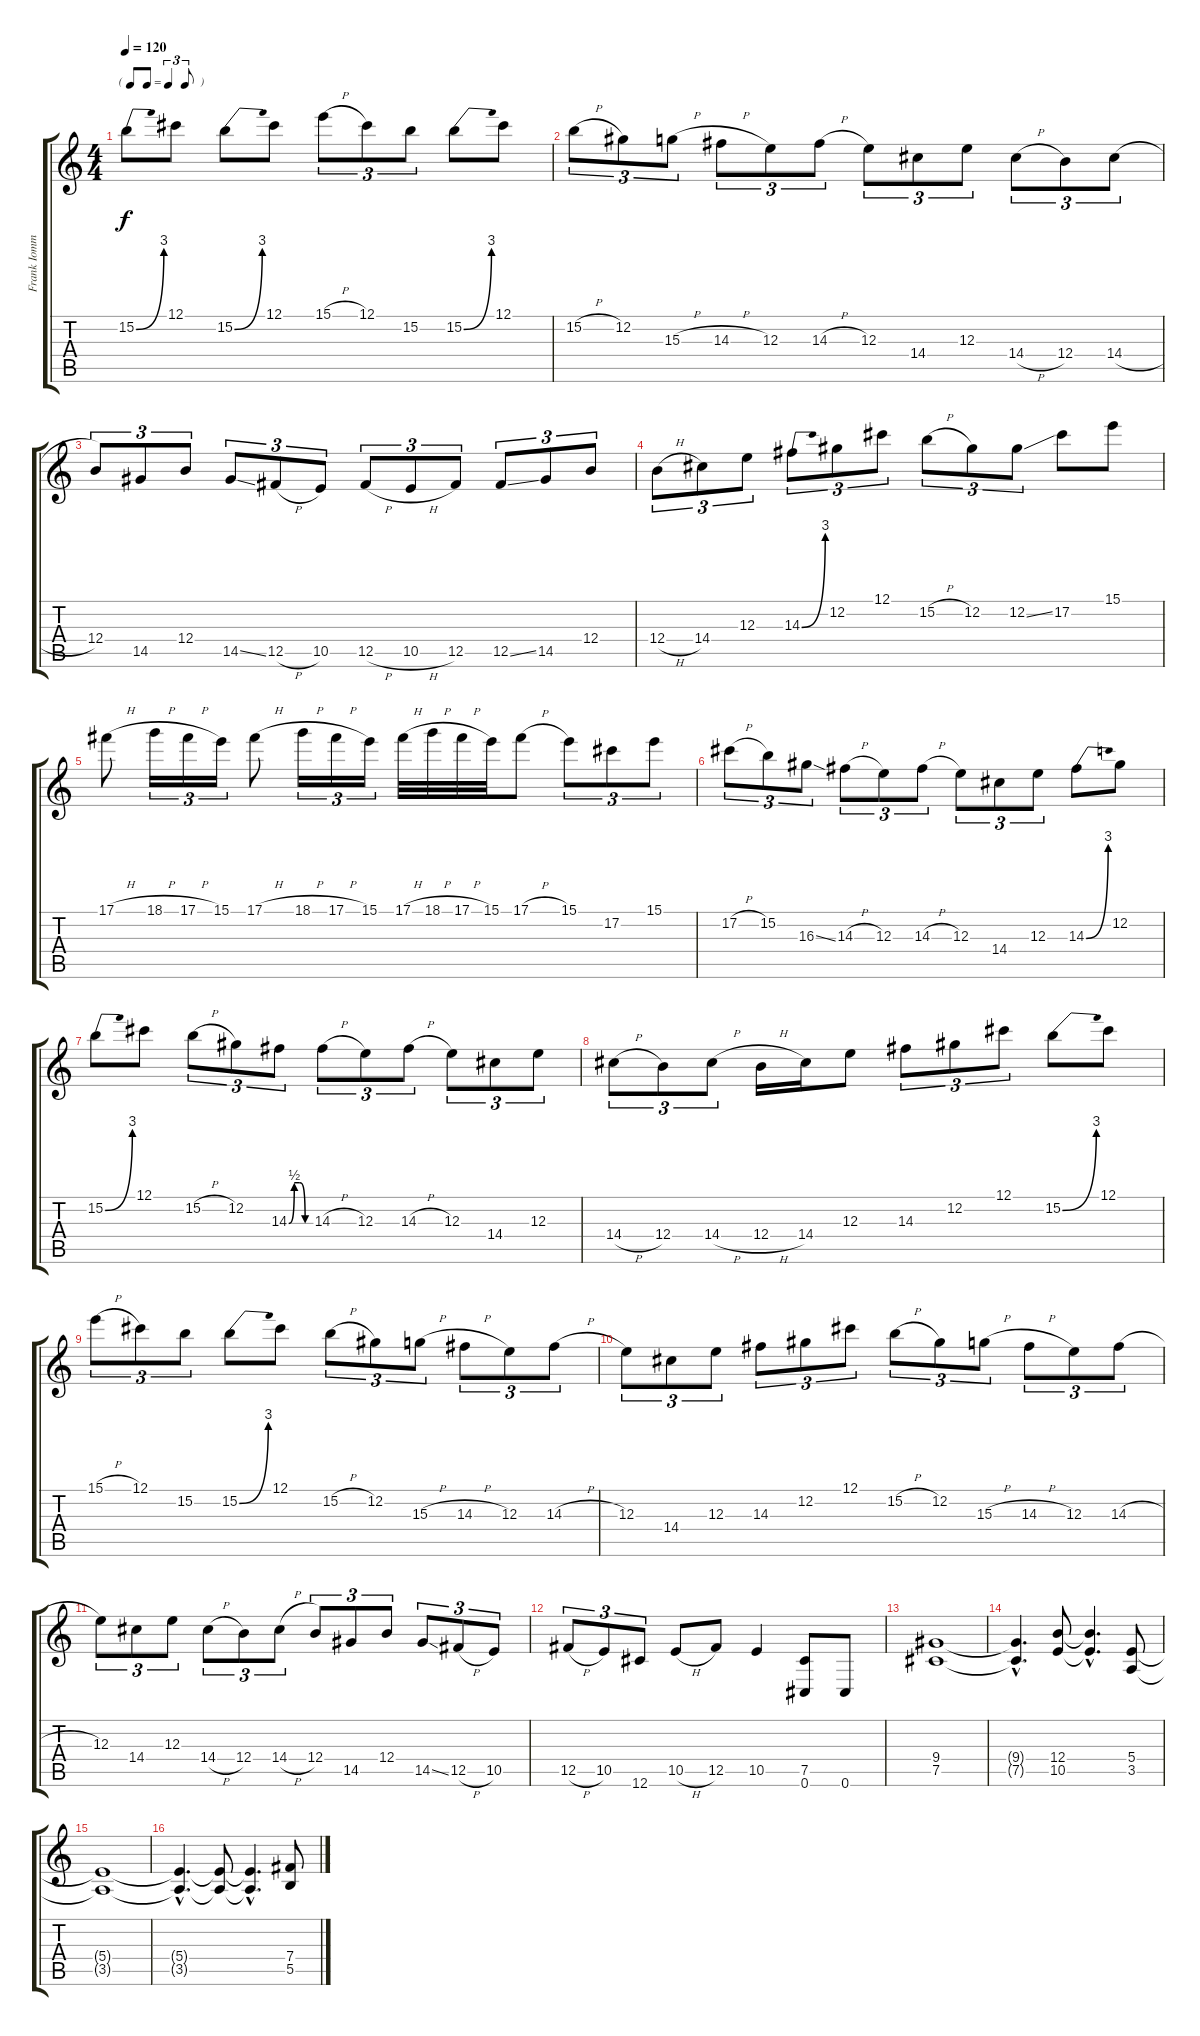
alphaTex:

\track ("Frank Iommi" "Frank Iomm") {instrument distortionguitar}
\staff {score tabs}
\tuning (Db4 Ab3 E3 B2 Gb2 Db2) {hide}
\ts (4 4)
\tf triplet8th
\tempo 120
\clef g2
\ks c
15.2{be (bend 0 0 60 12)}.8{dy f} 12.1.8 15.2{be (bend 0 0 60 12)}.8 12.1.8 15.1{h}.8{tu (3 2)} 12.1.8{tu (3 2)} 15.2.8{tu (3 2)} 15.2{be (bend 0 0 60 12)}.8 12.1.8 |
15.2{h}.8{tu (3 2)} 12.2.8{tu (3 2)} 15.3{h}.8{tu (3 2)} 14.3{h}.8{tu (3 2)} 12.3.8{tu (3 2)} 14.3{h}.8{tu (3 2)} 12.3.8{tu (3 2)} 14.4.8{tu (3 2)} 12.3.8{tu (3 2)} 14.4{h}.8{tu (3 2)} 12.4.8{tu (3 2)} 14.4{h}.8{tu (3 2)} |
12.4.8{tu (3 2)} 14.5.8{tu (3 2)} 12.4.8{tu (3 2)} 14.5{ss}.8{tu (3 2)} 12.5{h}.8{tu (3 2)} 10.5.8{tu (3 2)} 12.5{h}.8{tu (3 2)} 10.5{h}.8{tu (3 2)} 12.5.8{tu (3 2)} 12.5{ss}.8{tu (3 2)} 14.5.8{tu (3 2)} 12.4.8{tu (3 2)} |
12.4{h}.8{tu (3 2)} 14.4.8{tu (3 2)} 12.3.8{tu (3 2)} 14.3{be (bend 0 0 60 12)}.8{tu (3 2)} 12.2.8{tu (3 2)} 12.1.8{tu (3 2)} 15.2{h}.8{tu (3 2)} 12.2.8{tu (3 2)} 12.2{ss}.8{tu (3 2)} 17.2.8 15.1.8 |
17.1{h}.8 18.1{h}.16{tu (3 2)} 17.1{h}.16{tu (3 2)} 15.1.16{tu (3 2)} 17.1{h}.8 18.1{h}.16{tu (3 2)} 17.1{h}.16{tu (3 2)} 15.1.16{tu (3 2)} 17.1{h}.32 18.1{h}.32 17.1{h}.32 15.1.32 17.1{h}.8 15.1.8{tu (3 2)} 17.2.8{tu (3 2)} 15.1.8{tu (3 2)} |
17.2{h}.8{tu (3 2)} 15.2.8{tu (3 2)} 16.3{ss}.8{tu (3 2)} 14.3{h}.8{tu (3 2)} 12.3.8{tu (3 2)} 14.3{h}.8{tu (3 2)} 12.3.8{tu (3 2)} 14.4.8{tu (3 2)} 12.3.8{tu (3 2)} 14.3{be (bend 0 0 60 12)}.8 12.2.8 |
15.2{be (bend 0 0 60 12)}.8 12.1.8 15.2{h}.8{tu (3 2)} 12.2.8{tu (3 2)} 14.3{be (custom 0 0 15 2 30 2 45 0 60 0)}.8{tu (3 2)} 14.3{h}.8{tu (3 2)} 12.3.8{tu (3 2)} 14.3{h}.8{tu (3 2)} 12.3.8{tu (3 2)} 14.4.8{tu (3 2)} 12.3.8{tu (3 2)} |
14.4{h}.8{tu (3 2)} 12.4.8{tu (3 2)} 14.4{h}.8{tu (3 2)} 12.4{h}.16 14.4.16 12.3.8 14.3.8{tu (3 2)} 12.2.8{tu (3 2)} 12.1.8{tu (3 2)} 15.2{be (bend 0 0 60 12)}.8 12.1.8 |
15.1{h}.8{tu (3 2)} 12.1.8{tu (3 2)} 15.2.8{tu (3 2)} 15.2{be (bend 0 0 60 12)}.8 12.1.8 15.2{h}.8{tu (3 2)} 12.2.8{tu (3 2)} 15.3{h}.8{tu (3 2)} 14.3{h}.8{tu (3 2)} 12.3.8{tu (3 2)} 14.3{h}.8{tu (3 2)} |
12.3.8{tu (3 2)} 14.4.8{tu (3 2)} 12.3.8{tu (3 2)} 14.3.8{tu (3 2)} 12.2.8{tu (3 2)} 12.1.8{tu (3 2)} 15.2{h}.8{tu (3 2)} 12.2.8{tu (3 2)} 15.3{h}.8{tu (3 2)} 14.3{h}.8{tu (3 2)} 12.3.8{tu (3 2)} 14.3{h}.8{tu (3 2)} |
12.3.8{tu (3 2)} 14.4.8{tu (3 2)} 12.3.8{tu (3 2)} 14.4{h}.8{tu (3 2)} 12.4.8{tu (3 2)} 14.4{h}.8{tu (3 2)} 12.4.8{tu (3 2)} 14.5.8{tu (3 2)} 12.4.8{tu (3 2)} 14.5{ss}.8{tu (3 2)} 12.5{h}.8{tu (3 2)} 10.5.8{tu (3 2)} |
12.5{h}.8{tu (3 2)} 10.5.8{tu (3 2)} 12.6.8{tu (3 2)} 10.5{h}.8 12.5.8 10.5.4 (7.5 0.6).8 0.6.8 |
(9.4 7.5).1 |
(9.4{hac t} 7.5{hac t}).4{d} (12.4 10.5).8 (12.4{hac t} 10.5{hac t}).4{d} (5.4 3.5).8 |
(5.4{t} 3.5{t}).1 |
(5.4{hac t} 3.5{hac t}).4{d} (5.4{t} 3.5{t}).8 (5.4{hac t} 3.5{hac t}).4{d} (7.4 5.5).8
